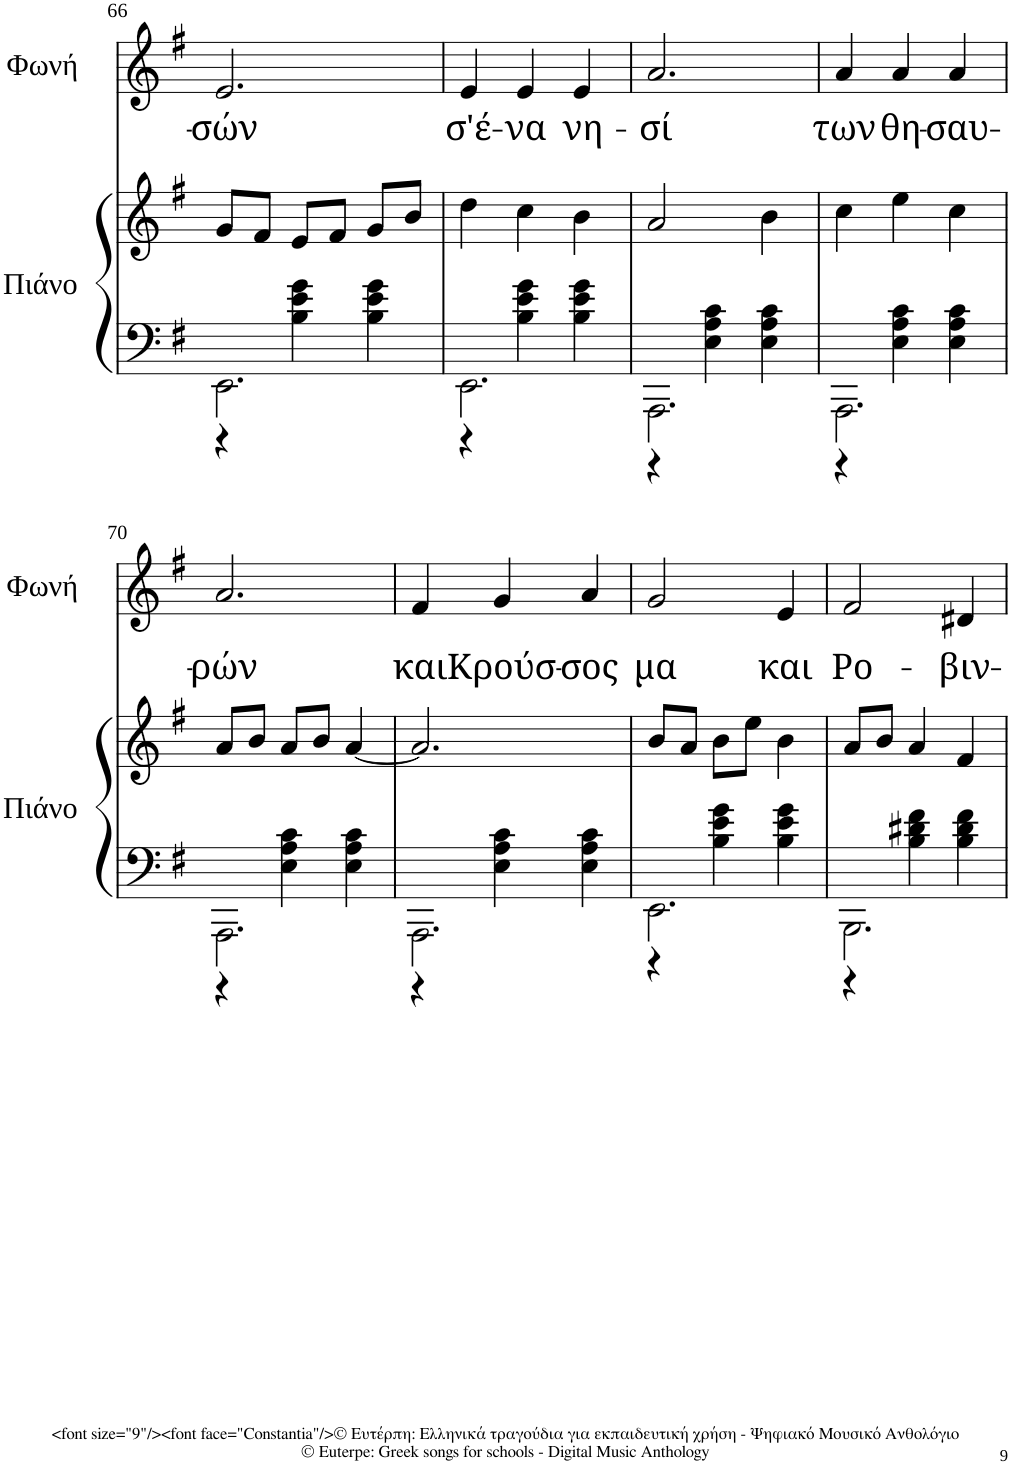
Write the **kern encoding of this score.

**kern	**kern	**kern	**text
*part2	*part2	*part1	*part1
*staff3	*staff2	*staff1	*staff1
*I"Πιάνο	*	*I"Φωνή	*
!!LO:PB:g=z
*clefF4	*clefG2	*clefG2	*
*k[f#]	*k[f#]	*k[f#]	*
*M3/4	*M3/4	*M3/4	*
=66	=66	=66	=66
*^	*	*	*
!	!	!	!	!LO:LY:b
2.EE\	4r	8g/L	2.e/	-σών
.	.	8f#/J	.	.
.	4B\ 4e\ 4g\	8e/L	.	.
.	.	8f#/J	.	.
.	4B\ 4e\ 4g\	8g/L	.	.
.	.	8b/J	.	.
=67	=67	=67	=67	=67
!	!	!	!	!LO:LY:b
2.EE\	4r	4dd\	4e/	σ'έ-
!	!	!	!	!LO:LY:b
.	4B\ 4e\ 4g\	4cc\	4e/	-να
!	!	!	!	!LO:LY:b
.	4B\ 4e\ 4g\	4b\	4e/	νη-
=68	=68	=68	=68	=68
!	!	!	!	!LO:LY:b
2.AAA\	4r	2a/	2.a/	-σί
.	4E\ 4A\ 4c\	.	.	.
.	4E\ 4A\ 4c\	4b\	.	.
=69	=69	=69	=69	=69
!	!	!	!	!LO:LY:b
2.AAA\	4r	4cc\	4a/	των
!	!	!	!	!LO:LY:b
.	4E\ 4A\ 4c\	4ee\	4a/	θη-
!	!	!	!	!LO:LY:b
.	4E\ 4A\ 4c\	4cc\	4a/	-σαυ-
!!LO:LB:g=z
=70	=70	=70	=70	=70
!	!	!	!	!LO:LY:b
2.AAA\	4r	8a/L	2.a/	-ρών
.	.	8b/J	.	.
.	4E\ 4A\ 4c\	8a/L	.	.
.	.	8b/J	.	.
.	4E\ 4A\ 4c\	[4a/	.	.
=71	=71	=71	=71	=71
!	!	!	!	!LO:LY:b
2.AAA\	4r	2.a/]	4f#/	και
!	!	!	!	!LO:LY:b
.	4E\ 4A\ 4c\	.	4g/	Κρούσ-
!	!	!	!	!LO:LY:b
.	4E\ 4A\ 4c\	.	4a/	-σος
=72	=72	=72	=72	=72
!	!	!	!	!LO:LY:b
2.EE\	4r	8b/L	2g/	μα
.	.	8a/J	.	.
.	4B\ 4e\ 4g\	8b\L	.	.
.	.	8ee\J	.	.
!	!	!	!	!LO:LY:b
.	4B\ 4e\ 4g\	4b\	4e/	και
=73	=73	=73	=73	=73
!	!	!	!	!LO:LY:b
2.BBB\	4r	8a/L	2f#/	Ρο-
.	.	8b/J	.	.
.	4B\ 4d#X\ 4f#\	4a/	.	.
!	!	!	!	!LO:LY:b
.	4B\ 4d#\ 4f#\	4f#/	4d#X/	-βιν-
*v	*v	*	*	*
=	=	=	=
*-	*-	*-	*-
